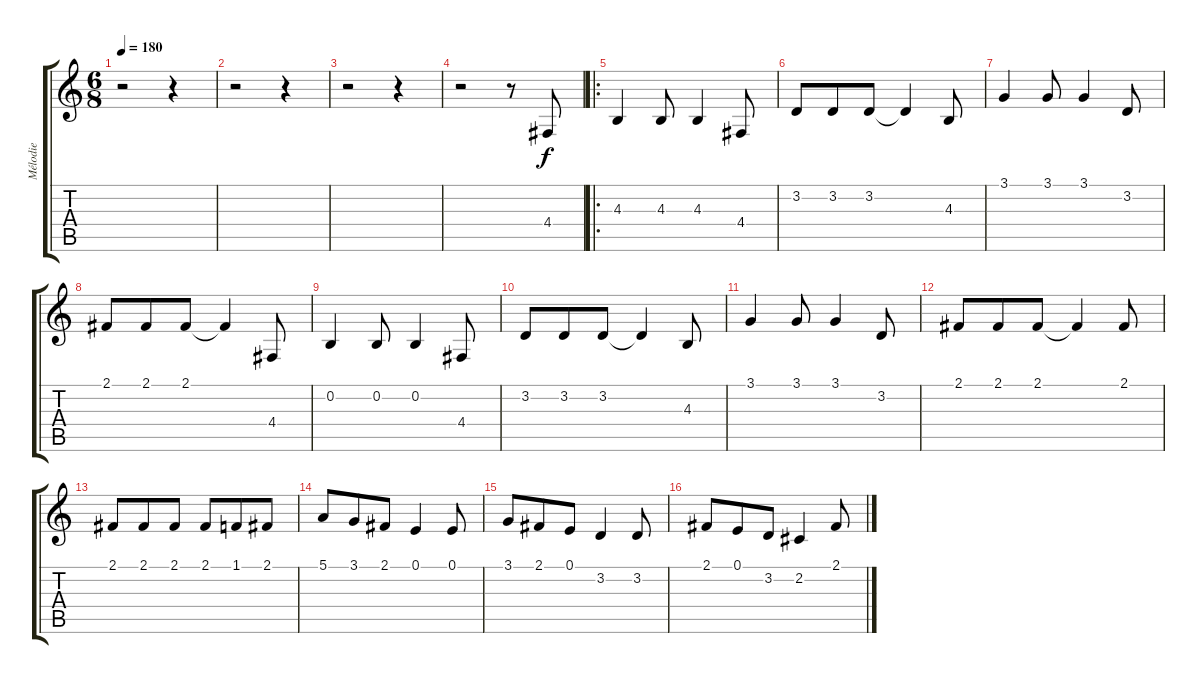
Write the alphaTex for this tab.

\track ("Mélodie" "Mélodie") {instrument clarinet}
\staff {score tabs}
\tuning (E4 B3 G3 D3 A2 E2) {hide}
\ts (6 8)
\tempo 180
\clef g2
\ks c
r.2{dy f instrument clarinet} r.4 |
r.2 r.4 |
r.2 r.4 |
r.2 r.8 4.4.8 |
\ro
4.3.4 4.3.8 4.3.4 4.4.8 |
3.2.8 3.2.8 3.2.8 3.2{t}.4 4.3.8 |
3.1.4 3.1.8 3.1.4 3.2.8 |
2.1.8 2.1.8 2.1.8 2.1{t}.4 4.4.8 |
0.2.4 0.2.8 0.2.4 4.4.8 |
3.2.8 3.2.8 3.2.8 3.2{t}.4 4.3.8 |
3.1.4 3.1.8 3.1.4 3.2.8 |
2.1.8 2.1.8 2.1.8 2.1{t}.4 2.1.8 |
2.1.8 2.1.8 2.1.8 2.1.8 1.1.8 2.1.8 |
5.1.8 3.1.8 2.1.8 0.1.4 0.1.8 |
3.1.8 2.1.8 0.1.8 3.2.4 3.2.8 |
2.1.8 0.1.8 3.2.8 2.2.4 2.1.8
